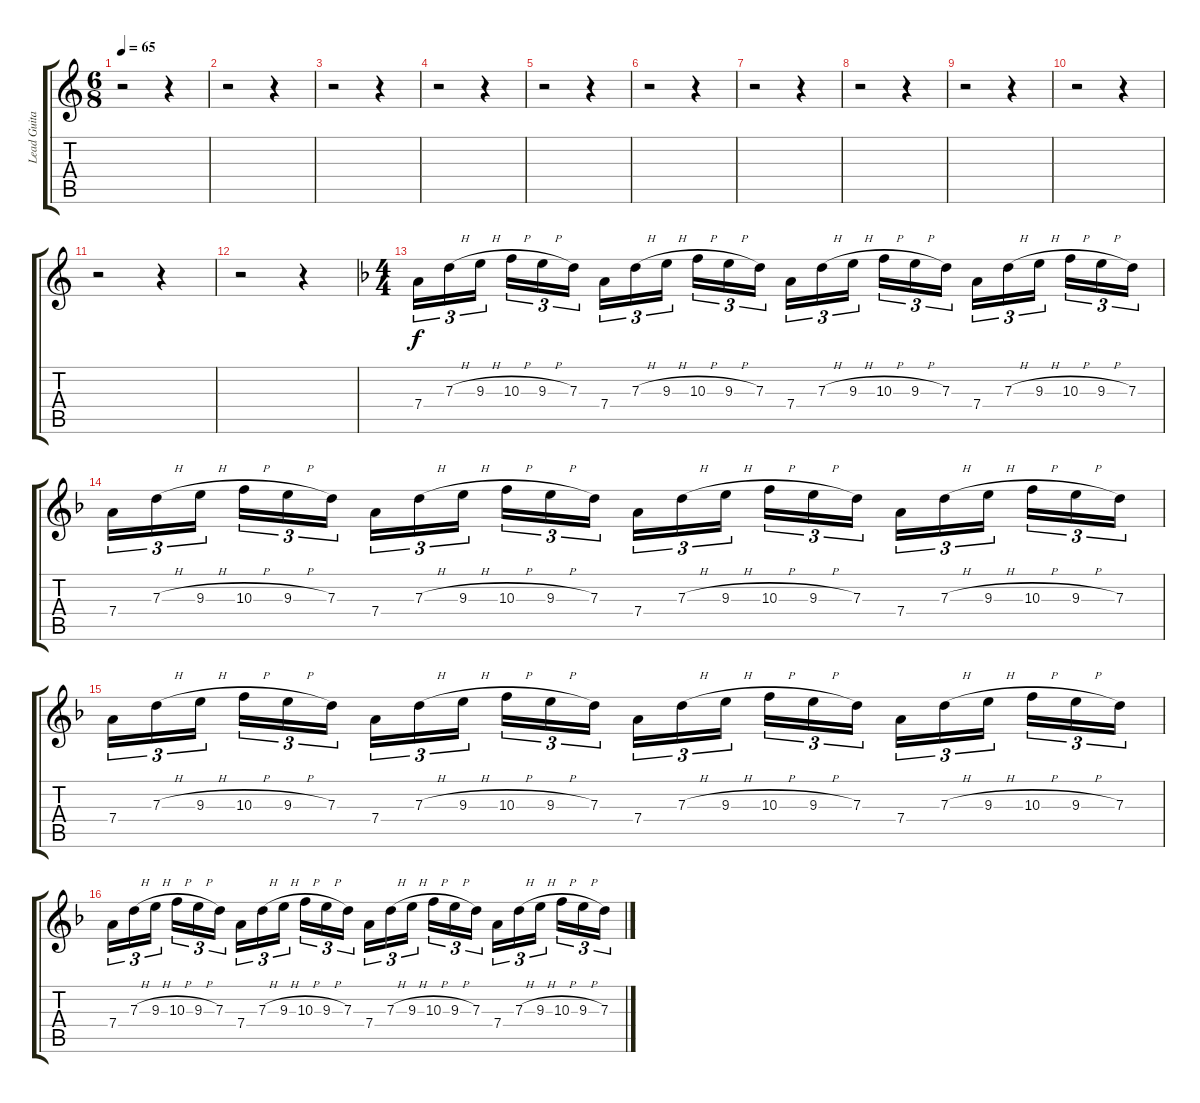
\track ("Lead Guitar" "Lead Guita") {instrument distortionguitar}
\staff {score tabs}
\tuning (E4 B3 G3 D3 A2 D2) {hide}
\ts (6 8)
\tempo 65
\clef g2
\ks c
r.2{dy f} r.4 |
r.2 r.4 |
r.2 r.4 |
r.2 r.4 |
r.2 r.4 |
r.2 r.4 |
r.2 r.4 |
r.2 r.4 |
r.2 r.4 |
r.2 r.4 |
r.2 r.4 |
r.2 r.4 |
\ts (4 4)
\ks f
7.4.16{tu (3 2) volume 12 instrument distortionguitar} 7.3{h}.16{tu (3 2)} 9.3{h}.16{tu (3 2) beam splitsecondary} 10.3{h}.16{tu (3 2)} 9.3{h}.16{tu (3 2)} 7.3.16{tu (3 2)} 7.4.16{tu (3 2)} 7.3{h}.16{tu (3 2)} 9.3{h}.16{tu (3 2) beam splitsecondary} 10.3{h}.16{tu (3 2)} 9.3{h}.16{tu (3 2)} 7.3.16{tu (3 2)} 7.4.16{tu (3 2)} 7.3{h}.16{tu (3 2)} 9.3{h}.16{tu (3 2) beam splitsecondary} 10.3{h}.16{tu (3 2)} 9.3{h}.16{tu (3 2)} 7.3.16{tu (3 2)} 7.4.16{tu (3 2)} 7.3{h}.16{tu (3 2)} 9.3{h}.16{tu (3 2) beam splitsecondary} 10.3{h}.16{tu (3 2)} 9.3{h}.16{tu (3 2)} 7.3.16{tu (3 2)} |
7.4.16{tu (3 2)} 7.3{h}.16{tu (3 2)} 9.3{h}.16{tu (3 2) beam splitsecondary} 10.3{h}.16{tu (3 2)} 9.3{h}.16{tu (3 2)} 7.3.16{tu (3 2)} 7.4.16{tu (3 2)} 7.3{h}.16{tu (3 2)} 9.3{h}.16{tu (3 2) beam splitsecondary} 10.3{h}.16{tu (3 2)} 9.3{h}.16{tu (3 2)} 7.3.16{tu (3 2)} 7.4.16{tu (3 2)} 7.3{h}.16{tu (3 2)} 9.3{h}.16{tu (3 2) beam splitsecondary} 10.3{h}.16{tu (3 2)} 9.3{h}.16{tu (3 2)} 7.3.16{tu (3 2)} 7.4.16{tu (3 2)} 7.3{h}.16{tu (3 2)} 9.3{h}.16{tu (3 2) beam splitsecondary} 10.3{h}.16{tu (3 2)} 9.3{h}.16{tu (3 2)} 7.3.16{tu (3 2)} |
7.4.16{tu (3 2)} 7.3{h}.16{tu (3 2)} 9.3{h}.16{tu (3 2) beam splitsecondary} 10.3{h}.16{tu (3 2)} 9.3{h}.16{tu (3 2)} 7.3.16{tu (3 2)} 7.4.16{tu (3 2)} 7.3{h}.16{tu (3 2)} 9.3{h}.16{tu (3 2) beam splitsecondary} 10.3{h}.16{tu (3 2)} 9.3{h}.16{tu (3 2)} 7.3.16{tu (3 2)} 7.4.16{tu (3 2)} 7.3{h}.16{tu (3 2)} 9.3{h}.16{tu (3 2) beam splitsecondary} 10.3{h}.16{tu (3 2)} 9.3{h}.16{tu (3 2)} 7.3.16{tu (3 2)} 7.4.16{tu (3 2)} 7.3{h}.16{tu (3 2)} 9.3{h}.16{tu (3 2) beam splitsecondary} 10.3{h}.16{tu (3 2)} 9.3{h}.16{tu (3 2)} 7.3.16{tu (3 2)} |
7.4.16{tu (3 2)} 7.3{h}.16{tu (3 2)} 9.3{h}.16{tu (3 2) beam splitsecondary} 10.3{h}.16{tu (3 2)} 9.3{h}.16{tu (3 2)} 7.3.16{tu (3 2)} 7.4.16{tu (3 2)} 7.3{h}.16{tu (3 2)} 9.3{h}.16{tu (3 2) beam splitsecondary} 10.3{h}.16{tu (3 2)} 9.3{h}.16{tu (3 2)} 7.3.16{tu (3 2)} 7.4.16{tu (3 2)} 7.3{h}.16{tu (3 2)} 9.3{h}.16{tu (3 2) beam splitsecondary} 10.3{h}.16{tu (3 2)} 9.3{h}.16{tu (3 2)} 7.3.16{tu (3 2)} 7.4.16{tu (3 2)} 7.3{h}.16{tu (3 2)} 9.3{h}.16{tu (3 2) beam splitsecondary} 10.3{h}.16{tu (3 2)} 9.3{h}.16{tu (3 2)} 7.3.16{tu (3 2)}
